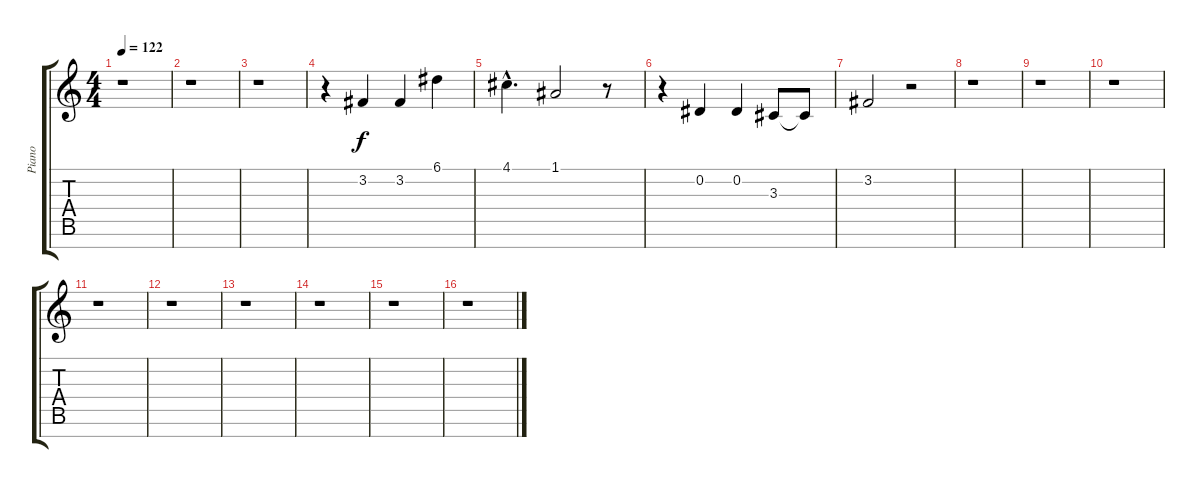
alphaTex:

\track ("Piano" "Piano") {instrument acousticgrandpiano}
\staff {score tabs}
\tuning (A4 Eb4 Bb3 Gb3 Db3 Ab2 Eb2) {hide}
\ts (4 4)
\tempo 122
\clef g2
\ks c
r.1{dy f} |
r.1 |
r.1 |
r.4{instrument honkytonkpiano} 3.2.4 3.2.4 6.1.4 |
4.1{hac}.4{d} 1.1.2 r.8 |
r.4 0.2.4 0.2.4 3.3.8 3.3{t}.8 |
3.2.2 r.2 |
r.1 |
r.1 |
r.1 |
r.1 |
r.1 |
r.1 |
r.1 |
r.1 |
r.1
